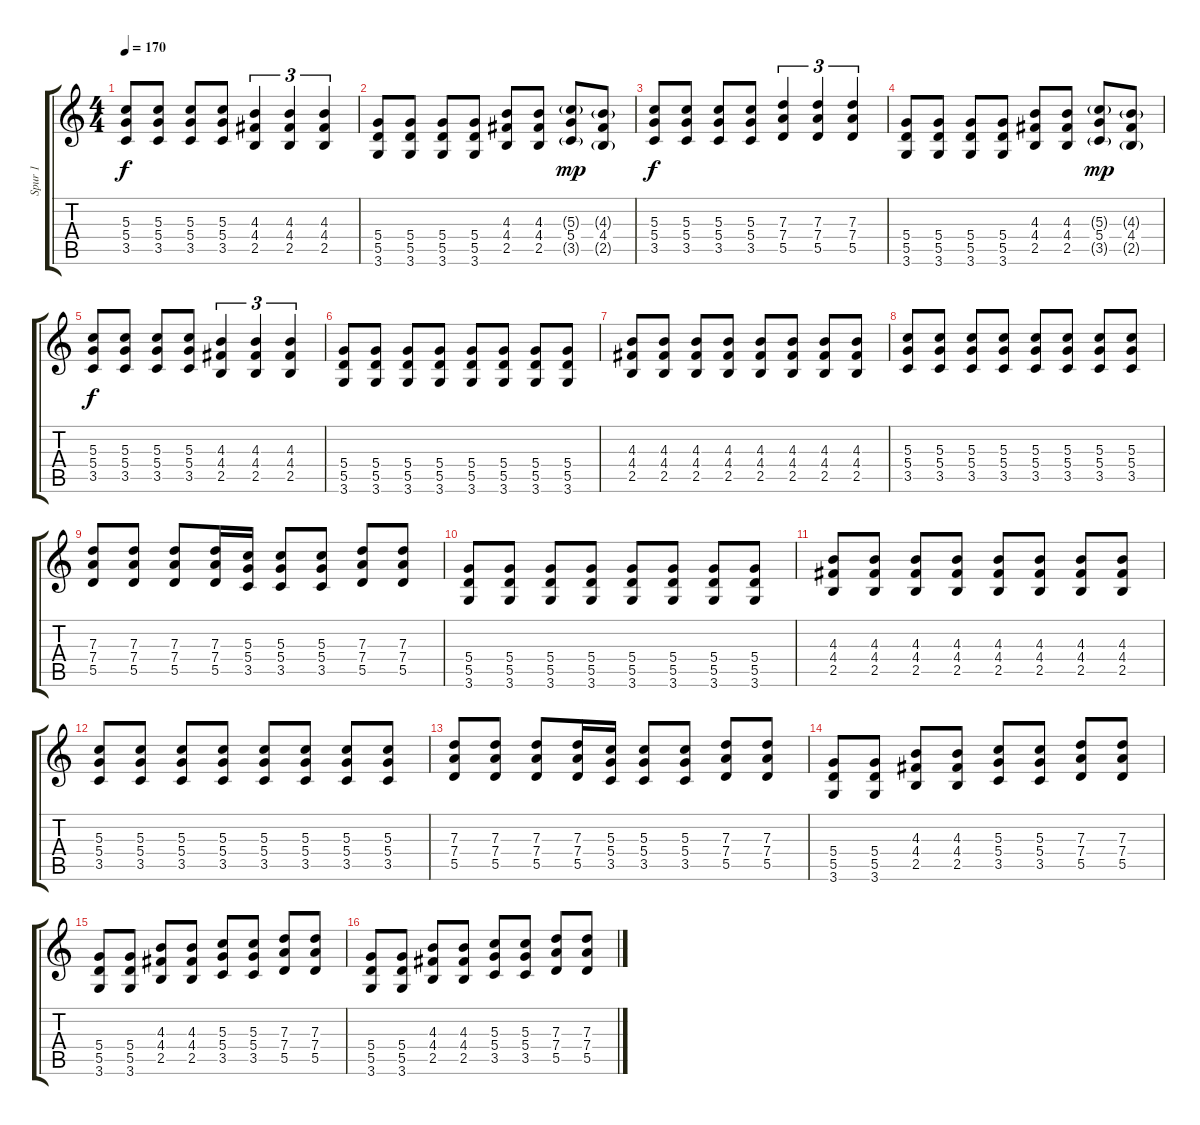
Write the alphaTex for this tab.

\track ("Spur 1" "Spur 1") {instrument overdrivenguitar}
\staff {score tabs}
\tuning (E4 B3 G3 D3 A2 E2) {hide}
\ts (4 4)
\tempo 170
\clef g2
\ks c
(5.3 5.4 3.5).8{dy f} (5.3 5.4 3.5).8 (5.3 5.4 3.5).8 (5.3 5.4 3.5).8 (4.3 4.4 2.5).4{tu (3 2)} (4.3 4.4 2.5).4{tu (3 2)} (4.3 4.4 2.5).4{tu (3 2)} |
(5.4 5.5 3.6).8 (5.4 5.5 3.6).8 (5.4 5.5 3.6).8 (5.4 5.5 3.6).8 (4.3 4.4 2.5).8 (4.3 4.4 2.5).8 (5.3{g} 5.4 3.5{g}).8{dy mp} (4.3{g} 4.4 2.5{g}).8 |
(5.3 5.4 3.5).8{dy f} (5.3 5.4 3.5).8 (5.3 5.4 3.5).8 (5.3 5.4 3.5).8 (7.3 7.4 5.5).4{tu (3 2)} (7.3 7.4 5.5).4{tu (3 2)} (7.3 7.4 5.5).4{tu (3 2)} |
(5.4 5.5 3.6).8 (5.4 5.5 3.6).8 (5.4 5.5 3.6).8 (5.4 5.5 3.6).8 (4.3 4.4 2.5).8 (4.3 4.4 2.5).8 (5.3{g} 5.4 3.5{g}).8{dy mp} (4.3{g} 4.4 2.5{g}).8 |
(5.3 5.4 3.5).8{dy f} (5.3 5.4 3.5).8 (5.3 5.4 3.5).8 (5.3 5.4 3.5).8 (4.3 4.4 2.5).4{tu (3 2)} (4.3 4.4 2.5).4{tu (3 2)} (4.3 4.4 2.5).4{tu (3 2)} |
(5.4 5.5 3.6).8 (5.4 5.5 3.6).8 (5.4 5.5 3.6).8 (5.4 5.5 3.6).8 (5.4 5.5 3.6).8 (5.4 5.5 3.6).8 (5.4 5.5 3.6).8 (5.4 5.5 3.6).8 |
(4.3 4.4 2.5).8 (4.3 4.4 2.5).8 (4.3 4.4 2.5).8 (4.3 4.4 2.5).8 (4.3 4.4 2.5).8 (4.3 4.4 2.5).8 (4.3 4.4 2.5).8 (4.3 4.4 2.5).8 |
(5.3 5.4 3.5).8 (5.3 5.4 3.5).8 (5.3 5.4 3.5).8 (5.3 5.4 3.5).8 (5.3 5.4 3.5).8 (5.3 5.4 3.5).8 (5.3 5.4 3.5).8 (5.3 5.4 3.5).8 |
(7.3 7.4 5.5).8 (7.3 7.4 5.5).8 (7.3 7.4 5.5).8 (7.3 7.4 5.5).16 (5.3 5.4 3.5).16 (5.3 5.4 3.5).8 (5.3 5.4 3.5).8 (7.3 7.4 5.5).8 (7.3 7.4 5.5).8 |
(5.4 5.5 3.6).8 (5.4 5.5 3.6).8 (5.4 5.5 3.6).8 (5.4 5.5 3.6).8 (5.4 5.5 3.6).8 (5.4 5.5 3.6).8 (5.4 5.5 3.6).8 (5.4 5.5 3.6).8 |
(4.3 4.4 2.5).8 (4.3 4.4 2.5).8 (4.3 4.4 2.5).8 (4.3 4.4 2.5).8 (4.3 4.4 2.5).8 (4.3 4.4 2.5).8 (4.3 4.4 2.5).8 (4.3 4.4 2.5).8 |
(5.3 5.4 3.5).8 (5.3 5.4 3.5).8 (5.3 5.4 3.5).8 (5.3 5.4 3.5).8 (5.3 5.4 3.5).8 (5.3 5.4 3.5).8 (5.3 5.4 3.5).8 (5.3 5.4 3.5).8 |
(7.3 7.4 5.5).8 (7.3 7.4 5.5).8 (7.3 7.4 5.5).8 (7.3 7.4 5.5).16 (5.3 5.4 3.5).16 (5.3 5.4 3.5).8 (5.3 5.4 3.5).8 (7.3 7.4 5.5).8 (7.3 7.4 5.5).8 |
(5.4 5.5 3.6).8 (5.4 5.5 3.6).8 (4.3 4.4 2.5).8 (4.3 4.4 2.5).8 (5.3 5.4 3.5).8 (5.3 5.4 3.5).8 (7.3 7.4 5.5).8 (7.3 7.4 5.5).8 |
(5.4 5.5 3.6).8 (5.4 5.5 3.6).8 (4.3 4.4 2.5).8 (4.3 4.4 2.5).8 (5.3 5.4 3.5).8 (5.3 5.4 3.5).8 (7.3 7.4 5.5).8 (7.3 7.4 5.5).8 |
(5.4 5.5 3.6).8 (5.4 5.5 3.6).8 (4.3 4.4 2.5).8 (4.3 4.4 2.5).8 (5.3 5.4 3.5).8 (5.3 5.4 3.5).8 (7.3 7.4 5.5).8 (7.3 7.4 5.5).8
